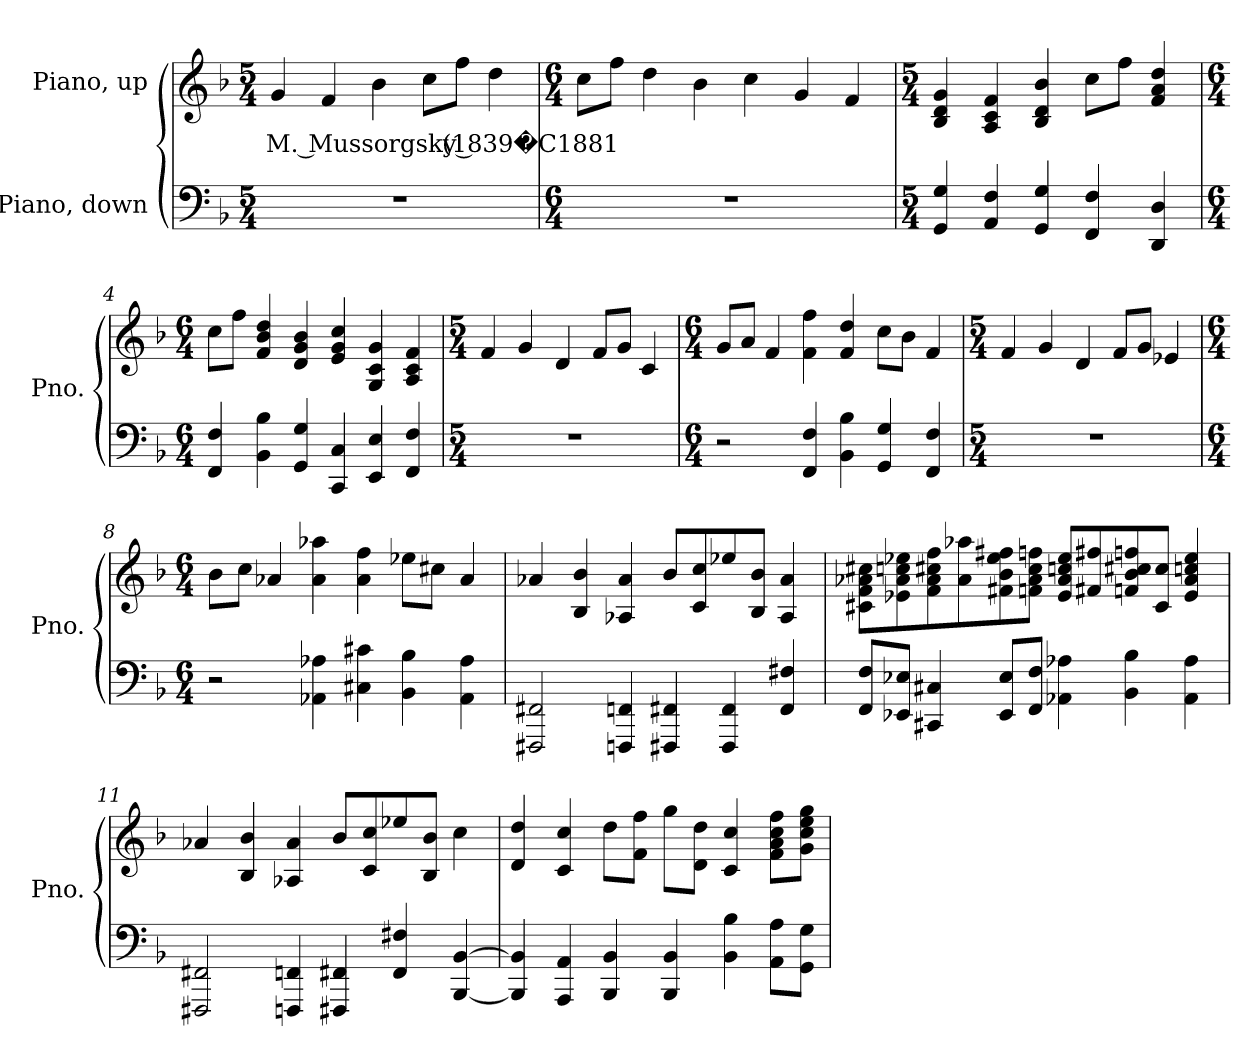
**kern	**kern	**text
*part2	*part1	*part1
*staff2	*staff1	*staff1
*I"Piano, down	*I"Piano, up	*
*I'Pno.	*I'Pno.	*
*clefF4	*clefG2	*
*k[b-]	*k[b-]	*
*M5/4	*M5/4	*
*MM86	*MM86	*
=1	=1	=1
!	!	!LO:LY:b
4%5r	4g/	M. Mussorgsky (1839�C1881
.	4f/	.
.	4b-\	.
.	8cc\L	.
.	8ff\J	.
.	4dd\	.
=2	=2	=2
*M6/4	*M6/4	*
1.r	8cc\L	.
.	8ff\J	.
.	4dd\	.
.	4b-\	.
.	4cc\	.
.	4g/	.
.	4f/	.
=3	=3	=3
*M5/4	*M5/4	*
4GG/ 4G/	4B-/ 4d/ 4g/	.
4AA/ 4F/	4A/ 4c/ 4f/	.
4GG/ 4G/	4B-/ 4d/ 4b-/	.
4FF/ 4F/	8cc\L	.
.	8ff\J	.
4DD/ 4D/	4f/ 4a/ 4dd/	.
!!LO:LB:g=z
=4	=4	=4
*M6/4	*M6/4	*
4FF/ 4F/	8cc\L	.
.	8ff\J	.
4BB-\ 4B-\	4f/ 4b-/ 4dd/	.
4GG/ 4G/	4d/ 4g/ 4b-/	.
4CC/ 4C/	4e/ 4g/ 4cc/	.
4EE/ 4E/	4G/ 4c/ 4g/	.
4FF/ 4F/	4A/ 4c/ 4f/	.
=5	=5	=5
*M5/4	*M5/4	*
4%5r	4f/	.
.	4g/	.
.	4d/	.
.	8f/L	.
.	8g/J	.
.	4c/	.
=6	=6	=6
*M6/4	*M6/4	*
2r	8g/L	.
.	8a/J	.
.	4f/	.
4FF/ 4F/	4f\ 4ff\	.
4BB-\ 4B-\	4f/ 4dd/	.
4GG/ 4G/	8cc\L	.
.	8b-\J	.
4FF/ 4F/	4f/	.
=7	=7	=7
*M5/4	*M5/4	*
4%5r	4f/	.
.	4g/	.
.	4d/	.
.	8f/L	.
.	8g/J	.
.	4e-X/	.
!!LO:LB:g=z
=8	=8	=8
*M6/4	*M6/4	*
2r	8b-\L	.
.	8cc\J	.
.	4a-X/	.
4AA-X\ 4A-X\	4a-\ 4aa-X\	.
4C#X\ 4c#X\	4a-\ 4ff\	.
4BB-\ 4B-\	8ee-X\L	.
.	8cc#X\J	.
4AA-\ 4A-\	4a-/	.
=9	=9	=9
2FFF#X/ 2FF#X/	4a-X/	.
.	4B-/ 4b-/	.
4FFFn/ 4FFn/	4A-X/ 4a-/	.
4FFF#X/ 4FF#X/	8b-/L	.
.	8c/ 8cc/	.
4FFF#/ 4FF#/	8ee-X/	.
.	8B-/ 8b-/J	.
4FF#/ 4F#X/	4A-/ 4a-/	.
!!LO:LB:g=z
=10	=10	=10
8FF/ 8F/L	8c#X\ 8f\ 8a-X\ 8cc#X\L	.
8EE-X/ 8E-X/J	8e-X\ 8a-\ 8ccn\ 8ee-X\	.
4CC#X/ 4C#X/	8f\ 8a-\ 8cc#X\ 8ff\	.
.	8a-\ 8aa-X\	.
8EE-/ 8E-/L	8f#X\ 8b-\ 8ee-\ 8ff#X\	.
8FF/ 8F/J	8fn\ 8a-\ 8cc#\ 8ffn\J	.
4AA-X\ 4A-X\	8e-/ 8a-/ 8ccn/ 8ee-/L	.
.	8f#X/ 8ff#X/	.
4BB-\ 4B-\	8fn/ 8b-/ 8cc#X/ 8ffn/	.
.	8c#/ 8cc#/J	.
4AA-\ 4A-\	4e-/ 4a-/ 4ccn/ 4ee-/	.
=11	=11	=11
2FFF#X/ 2FF#X/	4a-X/	.
.	4B-/ 4b-/	.
4FFFn/ 4FFn/	4A-X/ 4a-/	.
4FFF#X/ 4FF#X/	8b-/L	.
.	8c/ 8cc/	.
4FF#/ 4F#X/	8ee-X/	.
.	8B-/ 8b-/J	.
[4BBB-/ [4BB-/	4cc\	.
=12	=12	=12
4BBB-/] 4BB-/]	4d/ 4dd/	.
4AAA/ 4AA/	4c/ 4cc/	.
4BBB-/ 4BB-/	8dd\L	.
.	8f\ 8ff\J	.
4BBB-/ 4BB-/	8gg\L	.
.	8d\ 8dd\J	.
4BB-\ 4B-\	4c/ 4cc/	.
8AA\ 8A\L	8f\ 8a\ 8cc\ 8ff\L	.
8GG\ 8G\J	8g\ 8cc\ 8ee\ 8gg\J	.
=	=	=
*-	*-	*-
